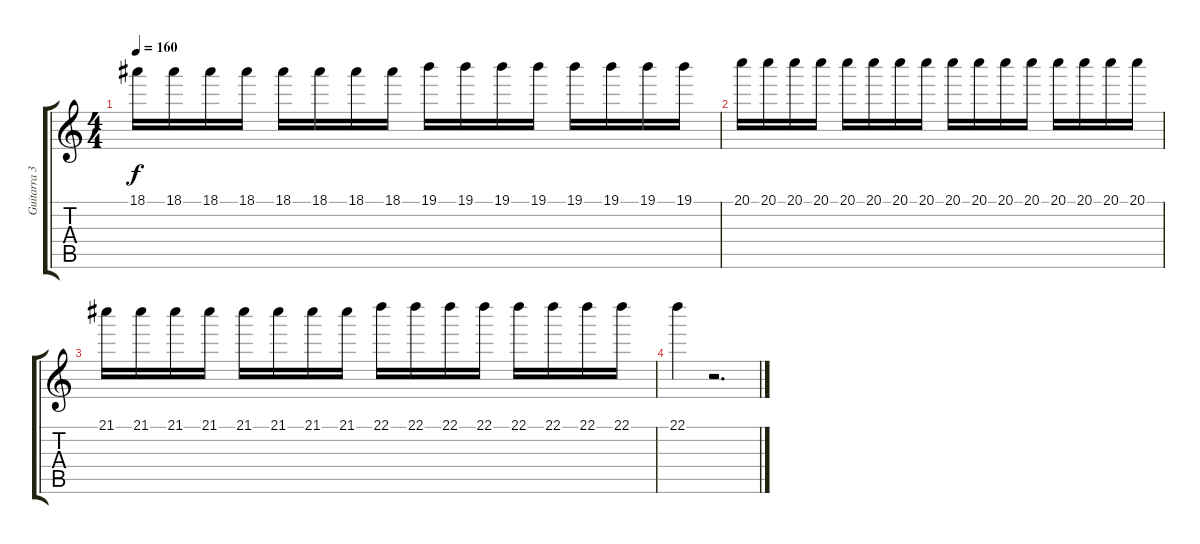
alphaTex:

\track ("Guitarra 3" "Guitarra 3") {instrument distortionguitar}
\staff {score tabs}
\tuning (E4 B3 G3 D3 A2 D2) {hide}
\ts (4 4)
\tempo 160
\clef g2
\ks c
18.1.16{dy f} 18.1.16 18.1.16 18.1.16 18.1.16 18.1.16 18.1.16 18.1.16 19.1.16 19.1.16 19.1.16 19.1.16 19.1.16 19.1.16 19.1.16 19.1.16 |
20.1.16 20.1.16 20.1.16 20.1.16 20.1.16 20.1.16 20.1.16 20.1.16 20.1.16 20.1.16 20.1.16 20.1.16 20.1.16 20.1.16 20.1.16 20.1.16 |
21.1.16 21.1.16 21.1.16 21.1.16 21.1.16 21.1.16 21.1.16 21.1.16 22.1.16 22.1.16 22.1.16 22.1.16 22.1.16 22.1.16 22.1.16 22.1.16 |
22.1.4 r.2{d}
